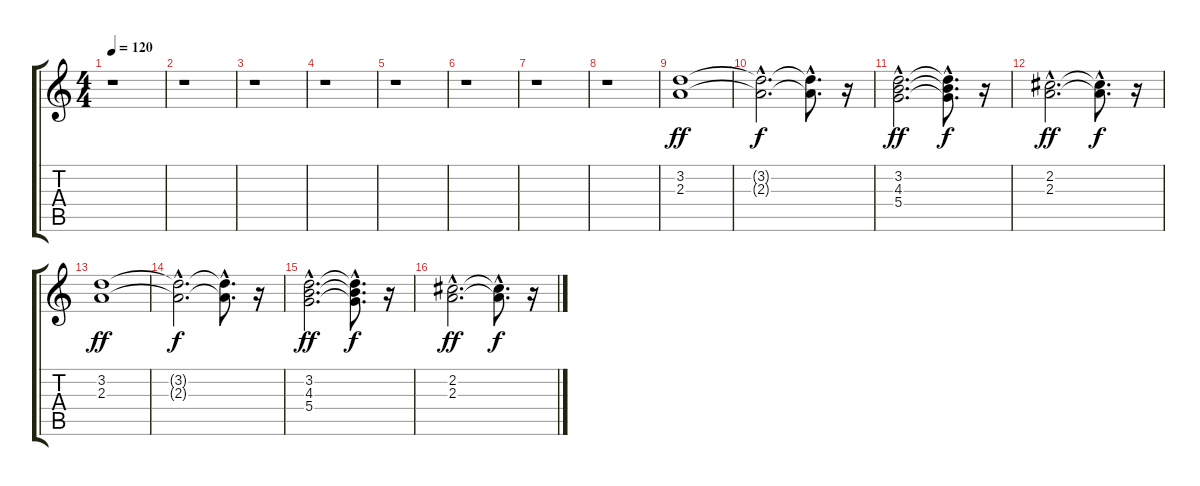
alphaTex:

\track "" {instrument electricguitarmuted}
\staff {score tabs}
\tuning (E4 B3 G3 D3 A2 E2) {hide}
\ts (4 4)
\tempo 120
\tempo 100
\tempo 120
\clef g2
\ks c
r.1{dy ff instrument electricguitarmuted} |
r.1 |
r.1 |
r.1 |
r.1 |
r.1 |
r.1 |
r.1 |
(3.2 2.3).1 |
(3.2{hac t} 2.3{hac t}).2{d dy f} (3.2{hac t} 2.3{hac t}).8{d} r.16 |
(3.2{hac} 4.3{hac} 5.4{hac}).2{d dy ff} (3.2{hac t} 4.3{hac t} 5.4{hac t}).8{d dy f} r.16 |
(2.2{hac} 2.3{hac}).2{d dy ff} (2.2{hac t} 2.3{hac t}).8{d dy f} r.16 |
(3.2 2.3).1{dy ff} |
(3.2{hac t} 2.3{hac t}).2{d dy f} (3.2{hac t} 2.3{hac t}).8{d} r.16 |
(3.2{hac} 4.3{hac} 5.4{hac}).2{d dy ff} (3.2{hac t} 4.3{hac t} 5.4{hac t}).8{d dy f} r.16 |
(2.2{hac} 2.3{hac}).2{d dy ff} (2.2{hac t} 2.3{hac t}).8{d dy f} r.16
